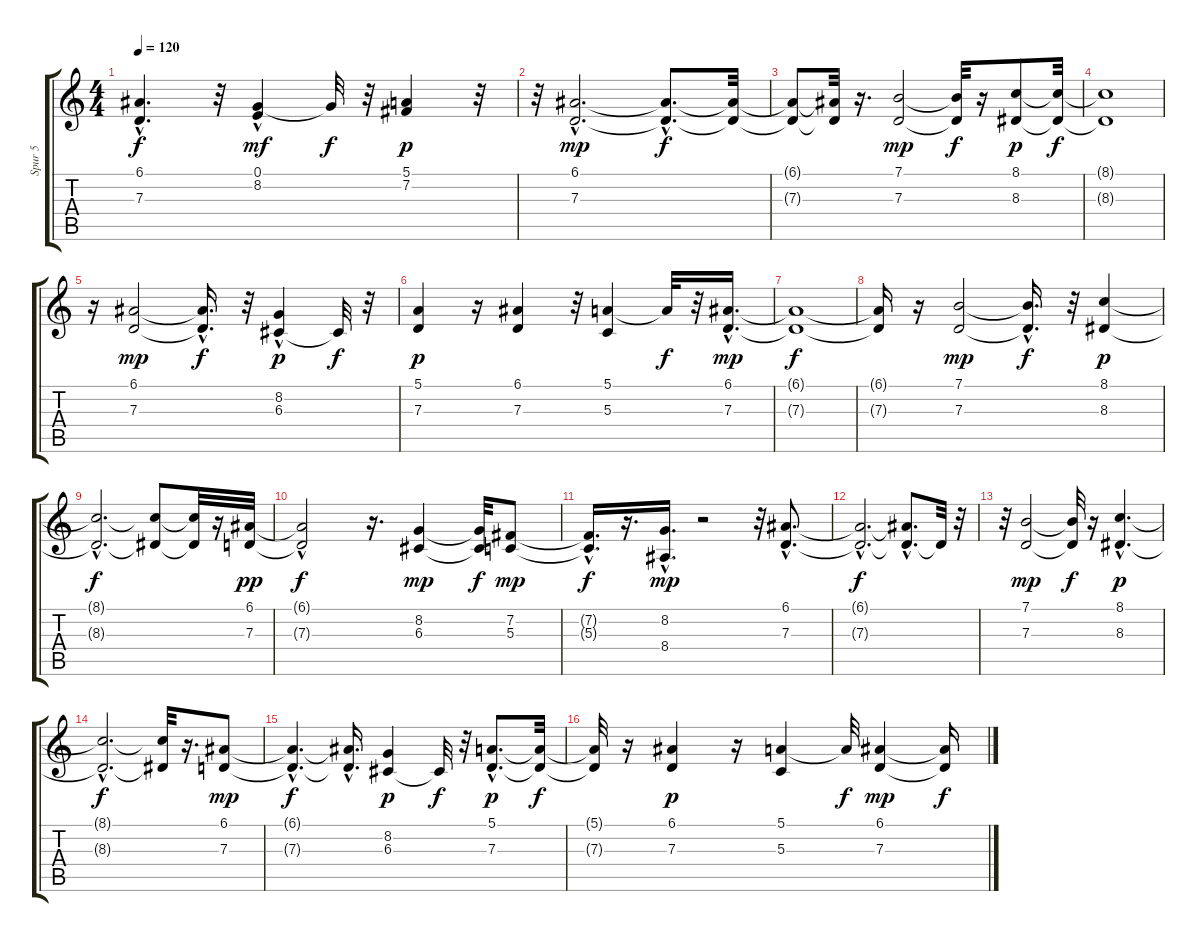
\track ("Spur 5" "Spur 5") {instrument choiraahs}
\staff {score tabs}
\tuning (E4 B3 G3 D3 A2 E2) {hide}
\ts (4 4)
\tempo 120
\clef g2
\ks c
(6.1{hac t} 7.3{hac t}).4{d dy f} r.32 (0.1{hac} 8.2).4{dy mf} 8.2{t}.32{dy f} r.32 (5.1 7.2).4{dy p} r.32 |
r.32 (6.1{hac} 7.3{hac}).2{d dy mp} (6.1{hac t} 7.3{hac t}).8{d dy f} (6.1{t} 7.3{t}).32 |
(6.1{t} 7.3{t}).8 (6.1{t} 7.3{t}).32 r.16{d} (7.1 7.3).2{dy mp} (7.1{t} 7.3{t}).32{dy f} r.16 (8.1 8.3).8{dy p} (8.1{t} 8.3{t}).32{dy f} |
(8.1{t} 8.3{t}).1 |
r.16 (6.1 7.3).2{dy mp} (6.1{hac t} 7.3{t}).16{d dy f} r.32 (8.2{hac} 6.3).4{dy p} 6.3{t}.32{dy f} r.32 |
(5.1 7.3).4{dy p} r.16 (6.1 7.3).4 r.32 (5.1 5.3).4 5.1{t}.32{dy f} r.32 (6.1{hac} 7.3{hac}).16{d dy mp} |
(6.1{t} 7.3{t}).1{dy f} |
(6.1{t} 7.3{t}).16 r.16 (7.1 7.3).2{dy mp} (7.1{hac t} 7.3{t}).16{d dy f} r.32 (8.1 8.3).4{dy p} |
(8.1{hac t} 8.3{hac t}).2{d dy f} (8.1{t} 8.3{t}).8 (8.1{t} 8.3{t}).32 r.16 (6.1 7.3).32{dy pp} |
(6.1{t} 7.3{hac t}).2{dy f} r.16{d} (8.2 6.3).4{dy mp} (8.2{t} 6.3{t}).32{dy f} (7.2 5.3).8{dy mp} |
(7.2{hac t} 5.3{hac t}).16{d dy f} r.16{d} (8.2 8.4{hac}).16{d dy mp} r.2 r.32 (6.1{hac} 7.3{hac}).8{d} |
(6.1{hac t} 7.3{hac t}).2{d dy f} (6.1{hac t} 7.3{hac t}).8{d} 7.3{t}.32 r.32 |
r.32 (7.1 7.3).2{dy mp} (7.1{t} 7.3{t}).32{dy f} r.16 (8.1{hac} 8.3{hac}).4{d dy p} |
(8.1{hac t} 8.3{hac t}).2{d dy f} (8.1{t} 8.3{t}).32 r.16{d} (6.1 7.3).8{dy mp} |
(6.1{hac t} 7.3{hac t}).4{d dy f} (6.1{hac t} 7.3{t}).16{d} (8.2 6.3).4{dy p} 6.3{t}.32{dy f} r.32 (5.1{hac} 7.3{hac}).8{d dy p} (5.1{t} 7.3{t}).32{dy f} |
(5.1{t} 7.3{t}).32 r.16 (6.1 7.3).4{dy p} r.16 (5.1 5.3).4 5.1{t}.32{dy f} (6.1 7.3).4{dy mp} (6.1{t} 7.3{t}).16{dy f}
